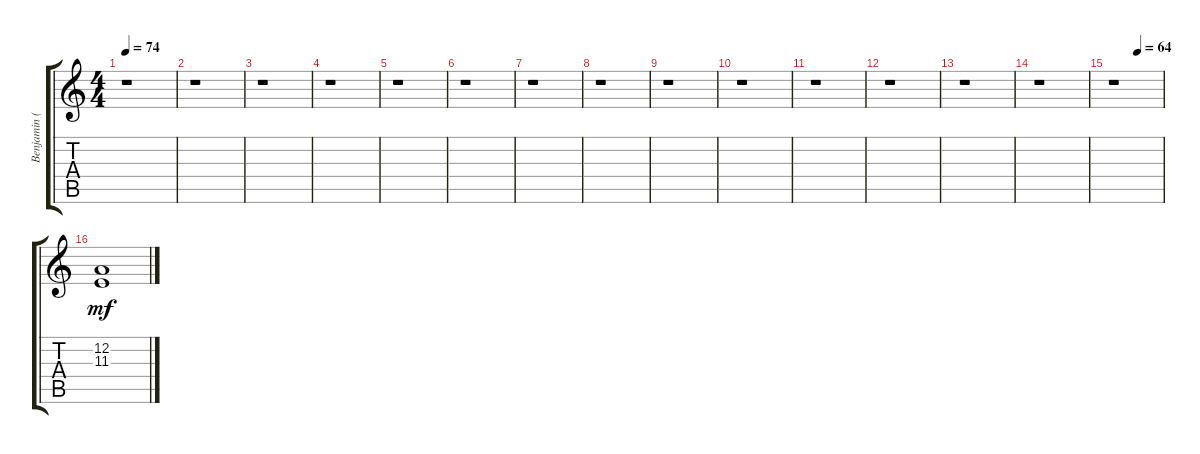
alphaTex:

\track ("Benjamin (KeybChoir)" "Benjamin (") {instrument pad4choir}
\staff {score tabs}
\tuning (D4 A3 F3 C3 G2 D2) {hide}
\ts (4 4)
\tempo 74
\clef g2
\ks c
r.1{dy f} |
r.1 |
r.1 |
r.1 |
r.1 |
r.1 |
r.1 |
r.1 |
r.1 |
r.1 |
r.1 |
r.1 |
r.1 |
r.1 |
\tempo (64 0.5)
r.1 |
(12.2 11.3).1{dy mf balance 10}
